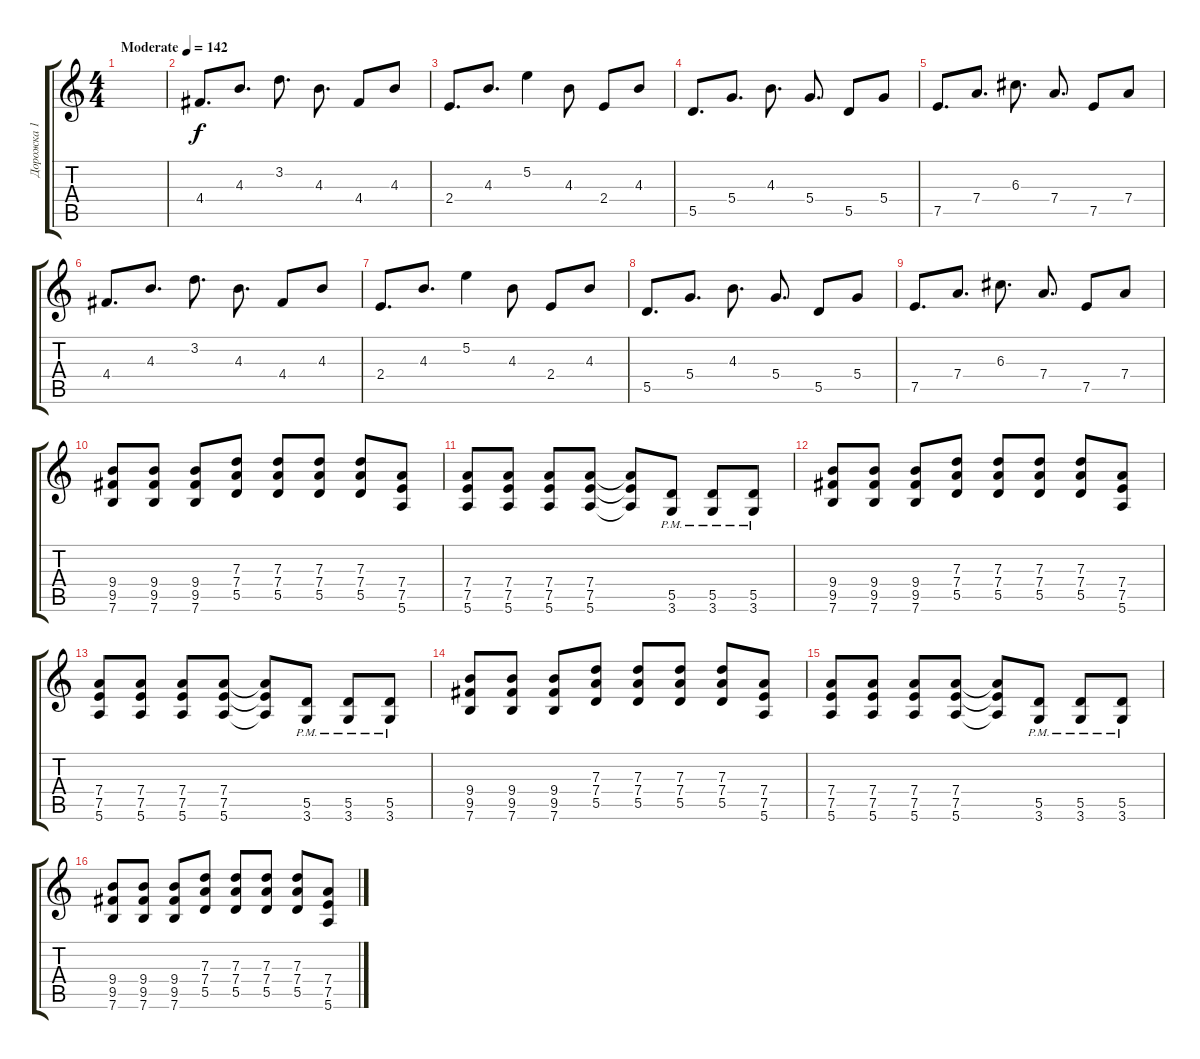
\track ("Дорожка 1" "Дорожка 1") {instrument distortionguitar}
\staff {score tabs}
\tuning (E4 B3 G3 D3 A2 E2) {hide}
\ts (4 4)
\tempo (142 "Moderate")
\clef g2
\ks c
|
4.4.8{d instrument acousticguitarnylon} 4.3.8{d} 3.2.8{d} 4.3.8{d} 4.4.8 4.3.8 |
2.4.8{d} 4.3.8{d} 5.2.4 4.3.8 2.4.8 4.3.8 |
5.5.8{d} 5.4.8{d} 4.3.8{d} 5.4.8{d} 5.5.8 5.4.8 |
7.5.8{d} 7.4.8{d} 6.3.8{d} 7.4.8{d} 7.5.8 7.4.8 |
4.4.8{d} 4.3.8{d} 3.2.8{d} 4.3.8{d} 4.4.8 4.3.8 |
2.4.8{d} 4.3.8{d} 5.2.4 4.3.8 2.4.8 4.3.8 |
5.5.8{d} 5.4.8{d} 4.3.8{d} 5.4.8{d} 5.5.8 5.4.8 |
7.5.8{d} 7.4.8{d} 6.3.8{d} 7.4.8{d} 7.5.8 7.4.8 |
(9.4 9.5 7.6).8{instrument distortionguitar} (9.4 9.5 7.6).8 (9.4 9.5 7.6).8 (7.3 7.4 5.5).8 (7.3 7.4 5.5).8 (7.3 7.4 5.5).8 (7.3 7.4 5.5).8 (7.4 7.5 5.6).8 |
(7.4 7.5 5.6).8 (7.4 7.5 5.6).8 (7.4 7.5 5.6).8 (7.4 7.5 5.6).8 (7.4{t} 7.5{t} 5.6{t}).8 (5.5{pm} 3.6{pm}).8 (5.5{pm} 3.6{pm}).8 (5.5{pm} 3.6{pm}).8 |
(9.4 9.5 7.6).8{instrument distortionguitar} (9.4 9.5 7.6).8 (9.4 9.5 7.6).8 (7.3 7.4 5.5).8 (7.3 7.4 5.5).8 (7.3 7.4 5.5).8 (7.3 7.4 5.5).8 (7.4 7.5 5.6).8 |
(7.4 7.5 5.6).8 (7.4 7.5 5.6).8 (7.4 7.5 5.6).8 (7.4 7.5 5.6).8 (7.4{t} 7.5{t} 5.6{t}).8 (5.5{pm} 3.6{pm}).8 (5.5{pm} 3.6{pm}).8 (5.5{pm} 3.6{pm}).8 |
(9.4 9.5 7.6).8{instrument distortionguitar} (9.4 9.5 7.6).8 (9.4 9.5 7.6).8 (7.3 7.4 5.5).8 (7.3 7.4 5.5).8 (7.3 7.4 5.5).8 (7.3 7.4 5.5).8 (7.4 7.5 5.6).8 |
(7.4 7.5 5.6).8 (7.4 7.5 5.6).8 (7.4 7.5 5.6).8 (7.4 7.5 5.6).8 (7.4{t} 7.5{t} 5.6{t}).8 (5.5{pm} 3.6{pm}).8 (5.5{pm} 3.6{pm}).8 (5.5{pm} 3.6{pm}).8 |
(9.4 9.5 7.6).8{instrument distortionguitar} (9.4 9.5 7.6).8 (9.4 9.5 7.6).8 (7.3 7.4 5.5).8 (7.3 7.4 5.5).8 (7.3 7.4 5.5).8 (7.3 7.4 5.5).8 (7.4 7.5 5.6).8
